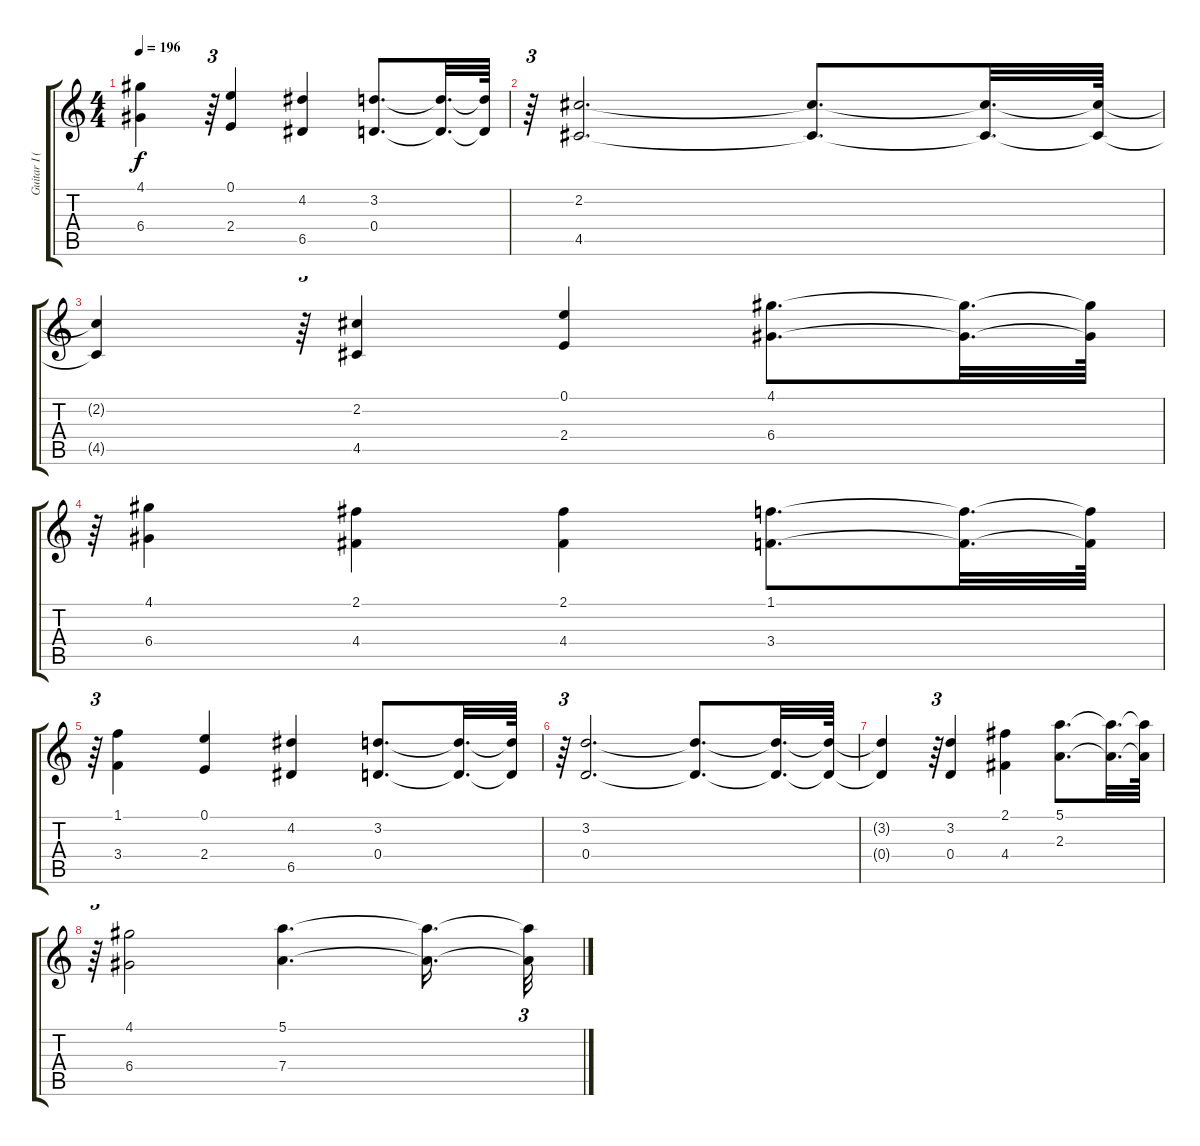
\track ("Guitar I (Sugizo)" "Guitar I (") {instrument distortionguitar}
\staff {score tabs}
\tuning (E4 B3 G3 D3 A2 E2) {hide}
\ts (4 4)
\tempo 196
\clef g2
\ks c
(4.1{t} 6.4{t}).4{dy f} r.64{tu (3 2)} (0.1 2.4).4 (4.2 6.5).4 (3.2 0.4).8{d} (3.2{t} 0.4{t}).32{d} (3.2{t} 0.4{t}).64 |
r.64{tu (3 2)} (2.2 4.5).2{d} (2.2{t} 4.5{t}).8{d} (2.2{t} 4.5{t}).32{d} (2.2{t} 4.5{t}).64 |
(2.2{t} 4.5{t}).4 r.64{tu (3 2)} (2.2 4.5).4 (0.1 2.4).4 (4.1 6.4).8{d} (4.1{t} 6.4{t}).32{d} (4.1{t} 6.4{t}).64 |
r.64{tu (3 2)} (4.1 6.4).4 (2.1 4.4).4 (2.1 4.4).4 (1.1 3.4).8{d} (1.1{t} 3.4{t}).32{d} (1.1{t} 3.4{t}).64 |
r.64{tu (3 2)} (1.1 3.4).4 (0.1 2.4).4 (4.2 6.5).4 (3.2 0.4).8{d} (3.2{t} 0.4{t}).32{d} (3.2{t} 0.4{t}).64 |
r.64{tu (3 2)} (3.2 0.4).2{d} (3.2{t} 0.4{t}).8{d} (3.2{t} 0.4{t}).32{d} (3.2{t} 0.4{t}).64 |
(3.2{t} 0.4{t}).4 r.64{tu (3 2)} (3.2 0.4).4 (2.1 4.4).4 (5.1 2.3).8{d} (5.1{t} 2.3{t}).32{d} (5.1{t} 2.3{t}).64 |
r.64{tu (3 2)} (4.1 6.4).2 (5.1 7.4).4{d} (5.1{t} 7.4{t}).16{d} (5.1{t} 7.4{t}).32{tu (3 2)}
